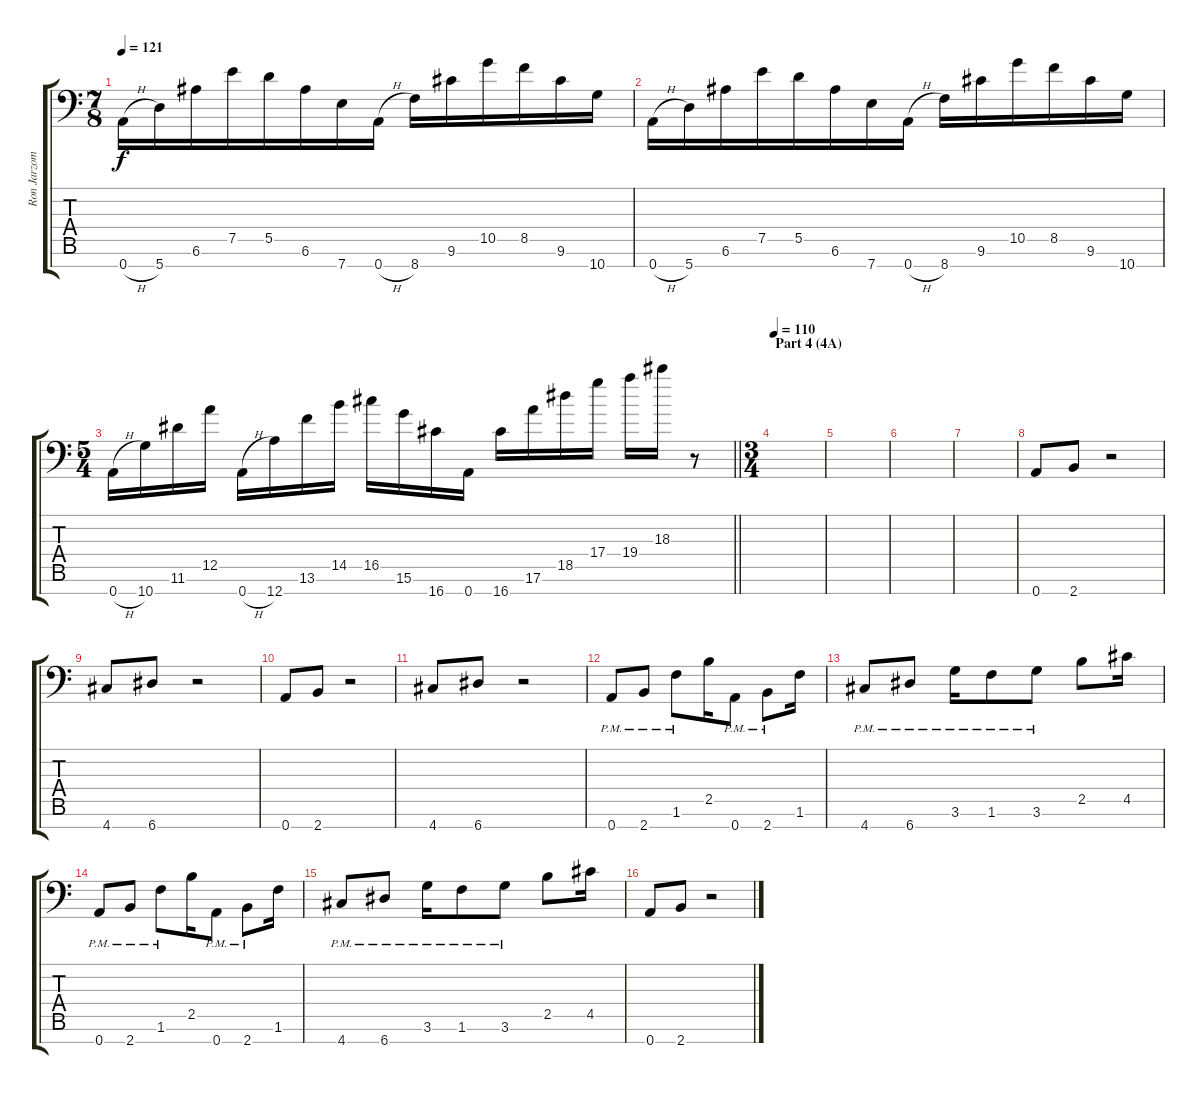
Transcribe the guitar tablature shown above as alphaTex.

\track ("Ron Jarzombek - Rhythm L" "Ron Jarzom") {instrument distortionguitar}
\staff {score tabs}
\tuning (E4 B3 G3 D3 A2 E2 A1) {hide}
\ts (7 8)
\tempo 121
\clef f4
\ks c
0.7{h}.16{dy f} 5.7.16 6.6.16 7.5.16 5.5.16 6.6.16 7.7.16 0.7{h}.16 8.7.16 9.6.16 10.5.16 8.5.16 9.6.16 10.7.16 |
0.7{h}.16 5.7.16 6.6.16 7.5.16 5.5.16 6.6.16 7.7.16 0.7{h}.16 8.7.16 9.6.16 10.5.16 8.5.16 9.6.16 10.7.16 |
\ts (5 4)
\barLineRight lightlight
0.7{h}.16 10.7.16 11.6.16 12.5.16 0.7{h}.16 12.7.16 13.6.16 14.5.16 16.5.16 15.6.16 16.7.16 0.7.16 16.7.16 17.6.16 18.5.16 17.4.16 19.4.16 18.3.16 r.8 |
\ts (3 4)
\section ("" "Part 4 (4A)")
\tempo 110
|
|
|
|
0.7.8{volume 16} 2.7.8 r.2 |
4.7.8 6.7.8 r.2 |
0.7.8 2.7.8 r.2 |
4.7.8 6.7.8 r.2 |
0.7{pm}.8 2.7{pm}.8 1.6{pm}.8 2.5.16 0.7{pm}.8 2.7{pm}.8 1.6.16 |
4.7{pm}.8 6.7{pm}.8 3.6{pm}.16 1.6{pm}.8 3.6{pm}.8 2.5.8 4.5.16 |
0.7{pm}.8 2.7{pm}.8 1.6{pm}.8 2.5.16 0.7{pm}.8 2.7{pm}.8 1.6.16 |
4.7{pm}.8 6.7{pm}.8 3.6{pm}.16 1.6{pm}.8 3.6{pm}.8 2.5.8 4.5.16 |
0.7.8 2.7.8 r.2
